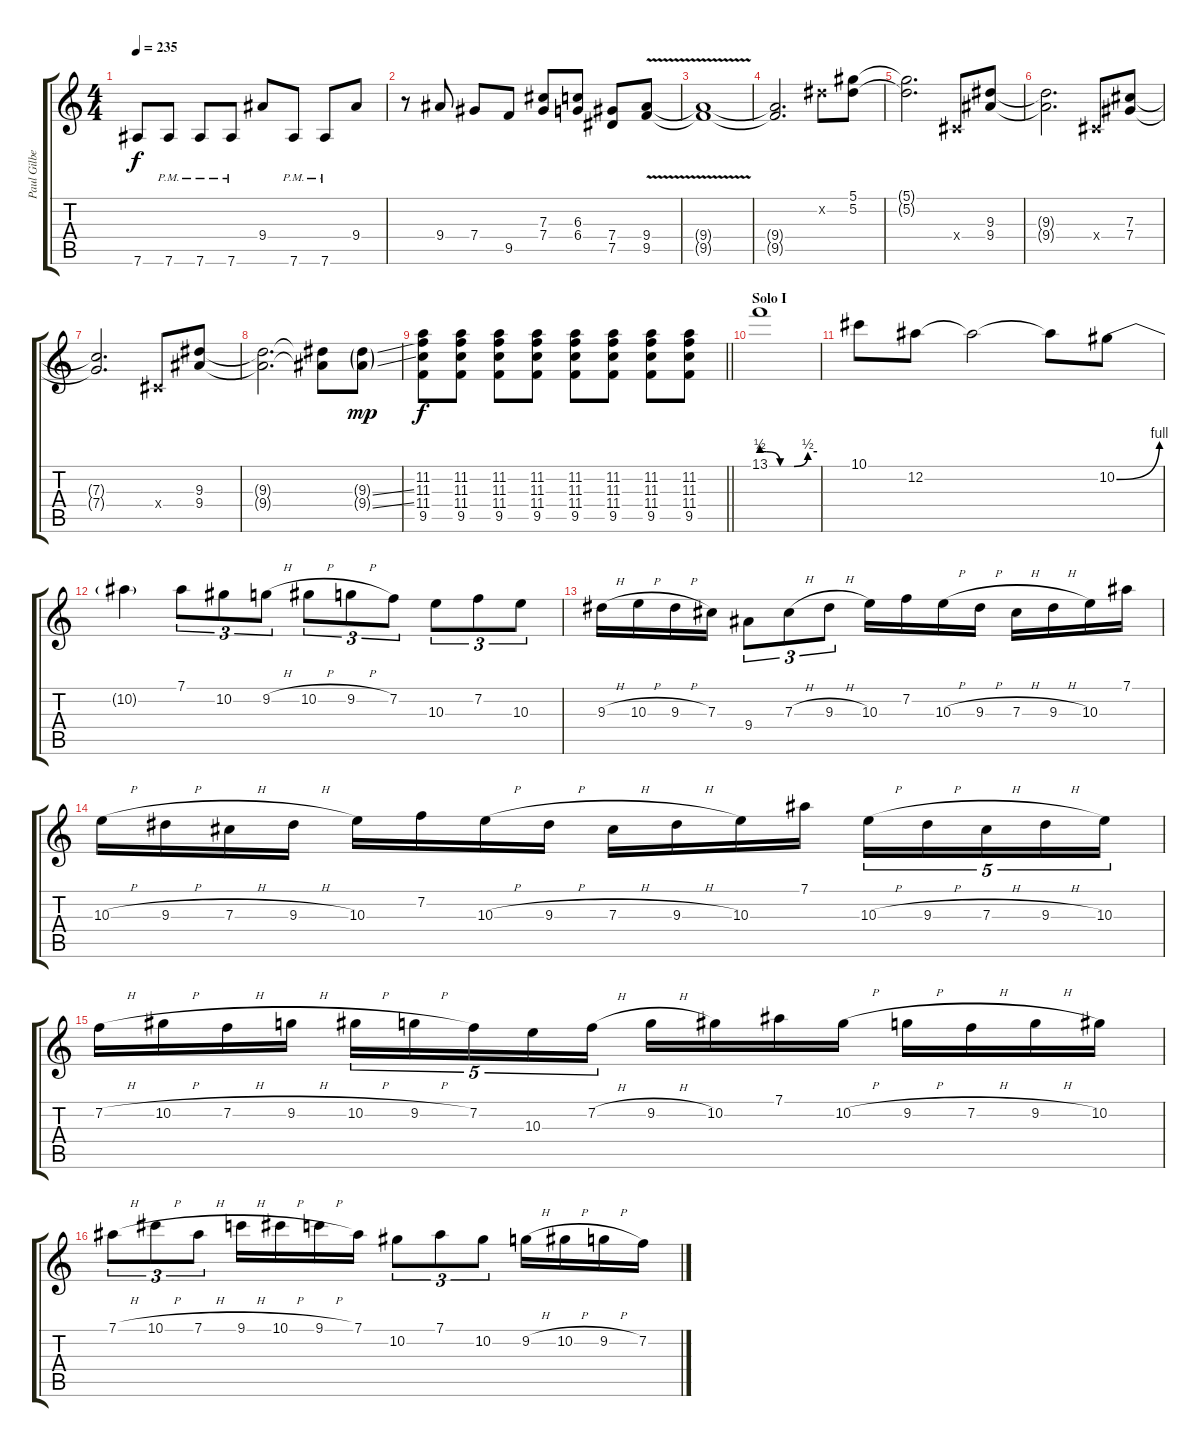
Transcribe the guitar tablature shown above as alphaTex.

\track ("Paul Gilbert" "Paul Gilbe") {instrument distortionguitar}
\staff {score tabs}
\tuning (Eb4 Bb3 Gb3 Db3 Ab2 Eb2) {hide}
\ts (4 4)
\tempo 235
\clef g2
\ks c
7.6{t}.8{dy f} 7.6{pm}.8 7.6{pm}.8 7.6{pm}.8 9.4.8 7.6{pm}.8 7.6{pm}.8 9.4.8 |
r.8 9.4.8 7.4.8 9.5.8 (7.3 7.4).8 (6.3 6.4).8 (7.4 7.5).8 (9.4{v} 9.5{v}).8 |
(9.4{t} 9.5{t}).1 |
(9.4{t} 9.5{t}).2{d} 5.2{x}.8 (5.1 5.2).8 |
(5.1{t} 5.2{t}).2{d} 0.4{x}.8 (9.3 9.4).8 |
(9.3{t} 9.4{t}).2{d} 0.4{x}.8 (7.3 7.4).8 |
(7.3{t} 7.4{t}).2{d} 0.4{x}.8 (9.3 9.4).8 |
(9.3{t} 9.4{t}).2{d} (9.3{t} 9.4{t}).8 (9.3{ss g} 9.4{ss g}).8{dy mp} |
\barLineRight lightlight
(11.2 11.3 11.4 9.5).8{dy f} (11.2 11.3 11.4 9.5).8 (11.2 11.3 11.4 9.5).8 (11.2 11.3 11.4 9.5).8 (11.2 11.3 11.4 9.5).8 (11.2 11.3 11.4 9.5).8 (11.2 11.3 11.4 9.5).8 (11.2 11.3 11.4 9.5).8 |
\section ("" "Solo I")
13.1{be (custom 0 2 5 2 20 0 35 0 50 2 60 2)}.1 |
10.1.8 12.2.8 12.2{t}.2 12.2{t}.8 10.2{be (bend 0 0 60 4)}.8 |
10.2{t}.4 7.1.8{tu (3 2)} 10.2.8{tu (3 2)} 9.2{h}.8{tu (3 2)} 10.2{h}.8{tu (3 2)} 9.2{h}.8{tu (3 2)} 7.2.8{tu (3 2)} 10.3.8{tu (3 2)} 7.2.8{tu (3 2)} 10.3.8{tu (3 2)} |
9.3{h}.16 10.3{h}.16 9.3{h}.16 7.3.16 9.4.8{tu (3 2)} 7.3{h}.8{tu (3 2)} 9.3{h}.8{tu (3 2)} 10.3.16 7.2.16 10.3{h}.16 9.3{h}.16 7.3{h}.16 9.3{h}.16 10.3.16 7.1.16 |
10.3{h}.16 9.3{h}.16 7.3{h}.16 9.3{h}.16 10.3.16 7.2.16 10.3{h}.16 9.3{h}.16 7.3{h}.16 9.3{h}.16 10.3.16 7.1.16 10.3{h}.16{tu (5 4)} 9.3{h}.16{tu (5 4)} 7.3{h}.16{tu (5 4)} 9.3{h}.16{tu (5 4)} 10.3.16{tu (5 4)} |
7.2{h}.16 10.2{h}.16 7.2{h}.16 9.2{h}.16 10.2{h}.16{tu (5 4)} 9.2{h}.16{tu (5 4)} 7.2.16{tu (5 4)} 10.3.16{tu (5 4)} 7.2{h}.16{tu (5 4)} 9.2{h}.16 10.2.16 7.1.16 10.2{h}.16 9.2{h}.16 7.2{h}.16 9.2{h}.16 10.2.16 |
7.1{h}.8{tu (3 2)} 10.1{h}.8{tu (3 2)} 7.1{h}.8{tu (3 2)} 9.1{h}.16 10.1{h}.16 9.1{h}.16 7.1.16 10.2.8{tu (3 2)} 7.1.8{tu (3 2)} 10.2.8{tu (3 2)} 9.2{h}.16 10.2{h}.16 9.2{h}.16 7.2{sl}.16
